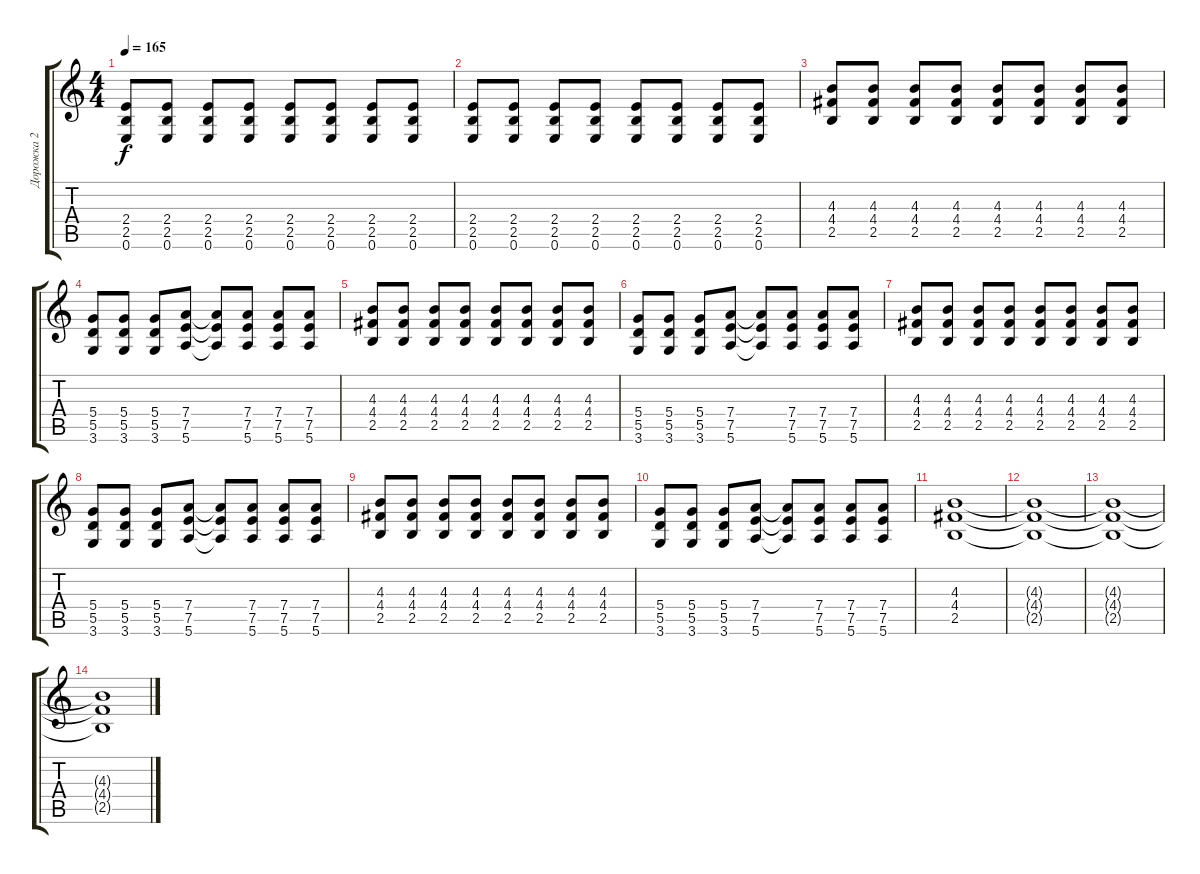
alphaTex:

\track ("Дорожка 2" "Дорожка 2") {instrument distortionguitar}
\staff {score tabs}
\tuning (E4 B3 G3 D3 A2 E2) {hide}
\ts (4 4)
\tempo 165
\clef g2
\ks c
(2.4 2.5 0.6).8{dy f} (2.4 2.5 0.6).8 (2.4 2.5 0.6).8 (2.4 2.5 0.6).8 (2.4 2.5 0.6).8 (2.4 2.5 0.6).8 (2.4 2.5 0.6).8 (2.4 2.5 0.6).8 |
(2.4 2.5 0.6).8 (2.4 2.5 0.6).8 (2.4 2.5 0.6).8 (2.4 2.5 0.6).8 (2.4 2.5 0.6).8 (2.4 2.5 0.6).8 (2.4 2.5 0.6).8 (2.4 2.5 0.6).8 |
(4.3 4.4 2.5).8 (4.3 4.4 2.5).8 (4.3 4.4 2.5).8 (4.3 4.4 2.5).8 (4.3 4.4 2.5).8 (4.3 4.4 2.5).8 (4.3 4.4 2.5).8 (4.3 4.4 2.5).8 |
(5.4 5.5 3.6).8 (5.4 5.5 3.6).8 (5.4 5.5 3.6).8 (7.4 7.5 5.6).8 (7.4{t} 7.5{t} 5.6{t}).8 (7.4 7.5 5.6).8 (7.4 7.5 5.6).8 (7.4 7.5 5.6).8 |
(4.3 4.4 2.5).8 (4.3 4.4 2.5).8 (4.3 4.4 2.5).8 (4.3 4.4 2.5).8 (4.3 4.4 2.5).8 (4.3 4.4 2.5).8 (4.3 4.4 2.5).8 (4.3 4.4 2.5).8 |
(5.4 5.5 3.6).8 (5.4 5.5 3.6).8 (5.4 5.5 3.6).8 (7.4 7.5 5.6).8 (7.4{t} 7.5{t} 5.6{t}).8 (7.4 7.5 5.6).8 (7.4 7.5 5.6).8 (7.4 7.5 5.6).8 |
(4.3 4.4 2.5).8 (4.3 4.4 2.5).8 (4.3 4.4 2.5).8 (4.3 4.4 2.5).8 (4.3 4.4 2.5).8 (4.3 4.4 2.5).8 (4.3 4.4 2.5).8 (4.3 4.4 2.5).8 |
(5.4 5.5 3.6).8 (5.4 5.5 3.6).8 (5.4 5.5 3.6).8 (7.4 7.5 5.6).8 (7.4{t} 7.5{t} 5.6{t}).8 (7.4 7.5 5.6).8 (7.4 7.5 5.6).8 (7.4 7.5 5.6).8 |
(4.3 4.4 2.5).8 (4.3 4.4 2.5).8 (4.3 4.4 2.5).8 (4.3 4.4 2.5).8 (4.3 4.4 2.5).8 (4.3 4.4 2.5).8 (4.3 4.4 2.5).8 (4.3 4.4 2.5).8 |
(5.4 5.5 3.6).8 (5.4 5.5 3.6).8 (5.4 5.5 3.6).8 (7.4 7.5 5.6).8 (7.4{t} 7.5{t} 5.6{t}).8 (7.4 7.5 5.6).8 (7.4 7.5 5.6).8 (7.4 7.5 5.6).8 |
(4.3 4.4 2.5).1 |
(4.3{t} 4.4{t} 2.5{t}).1 |
(4.3{t} 4.4{t} 2.5{t}).1 |
(4.3{t} 4.4{t} 2.5{t}).1
